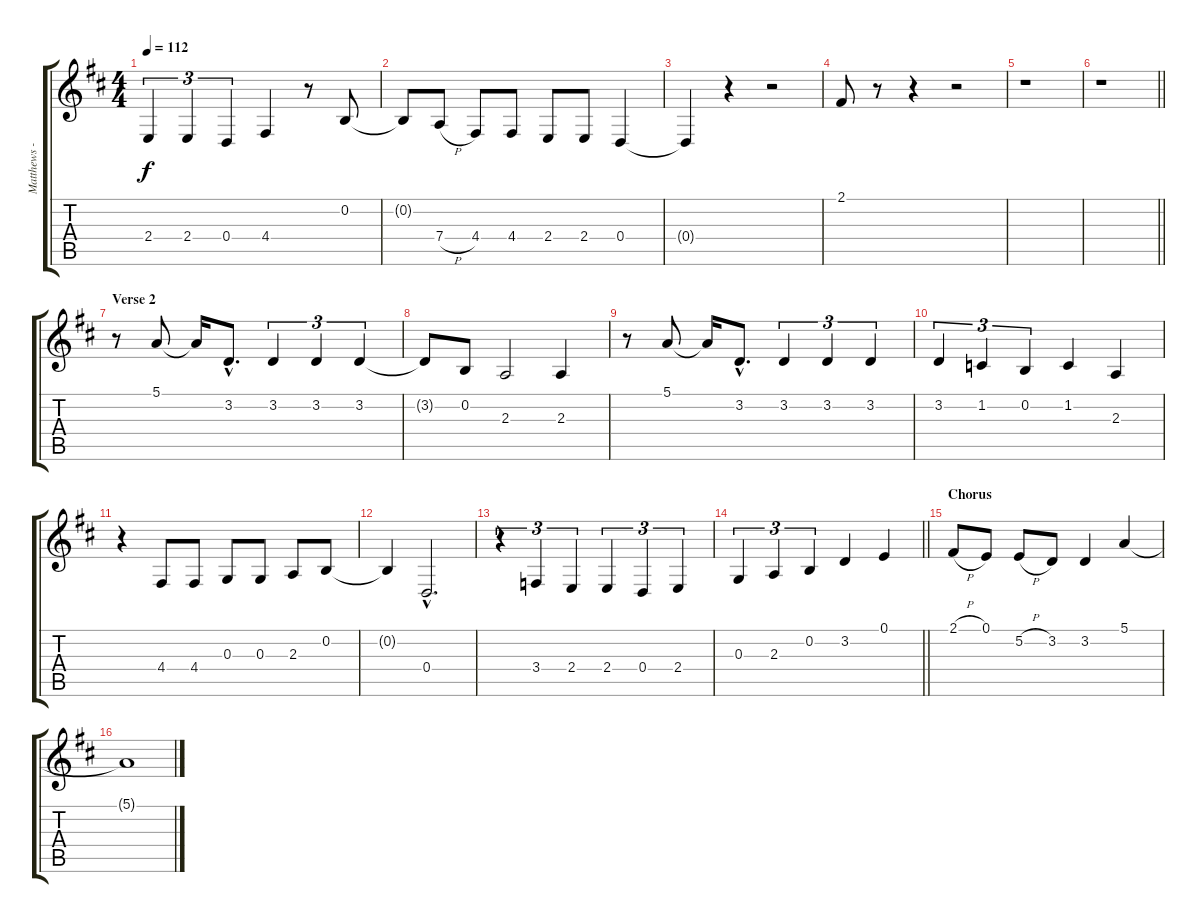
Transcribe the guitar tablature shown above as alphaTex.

\track ("Matthews - Vocals" "Matthews -") {instrument flute}
\staff {score tabs}
\tuning (E4 B3 G3 D3 A2 E2) {hide}
\ts (4 4)
\tempo 112
\clef g2
\ks d
2.4.4{tu (3 2) dy f} 2.4.4{tu (3 2)} 0.4.4{tu (3 2)} 4.4.4 r.8 0.2.8 |
0.2{t}.8 7.4{h}.8 4.4.8 4.4.8 2.4.8 2.4.8 0.4.4 |
0.4{t}.4 r.4 r.2 |
2.1.8 r.8 r.4 r.2 |
r.1 |
\barLineRight lightlight
r.1 |
\section ("" "Verse 2")
r.8 5.1.8 5.1{t}.16 3.2{hac}.8{d} 3.2.4{tu (3 2)} 3.2.4{tu (3 2)} 3.2.4{tu (3 2)} |
3.2{t}.8 0.2.8 2.3.2 2.3.4 |
r.8 5.1.8 5.1{t}.16 3.2{hac}.8{d} 3.2.4{tu (3 2)} 3.2.4{tu (3 2)} 3.2.4{tu (3 2)} |
3.2.4{tu (3 2)} 1.2.4{tu (3 2)} 0.2.4{tu (3 2)} 1.2.4 2.3.4 |
r.4 4.4.8 4.4.8 0.3.8 0.3.8 2.3.8 0.2.8 |
0.2{t}.4 0.4{hac}.2{d} |
r.4{tu (3 2)} 3.4.4{tu (3 2)} 2.4.4{tu (3 2)} 2.4.4{tu (3 2)} 0.4.4{tu (3 2)} 2.4.4{tu (3 2)} |
\barLineRight lightlight
0.3.4{tu (3 2)} 2.3.4{tu (3 2)} 0.2.4{tu (3 2)} 3.2.4 0.1.4 |
\section ("" "Chorus")
2.1{h}.8 0.1.8 5.2{h}.8 3.2.8 3.2.4 5.1.4 |
5.1{t}.1
